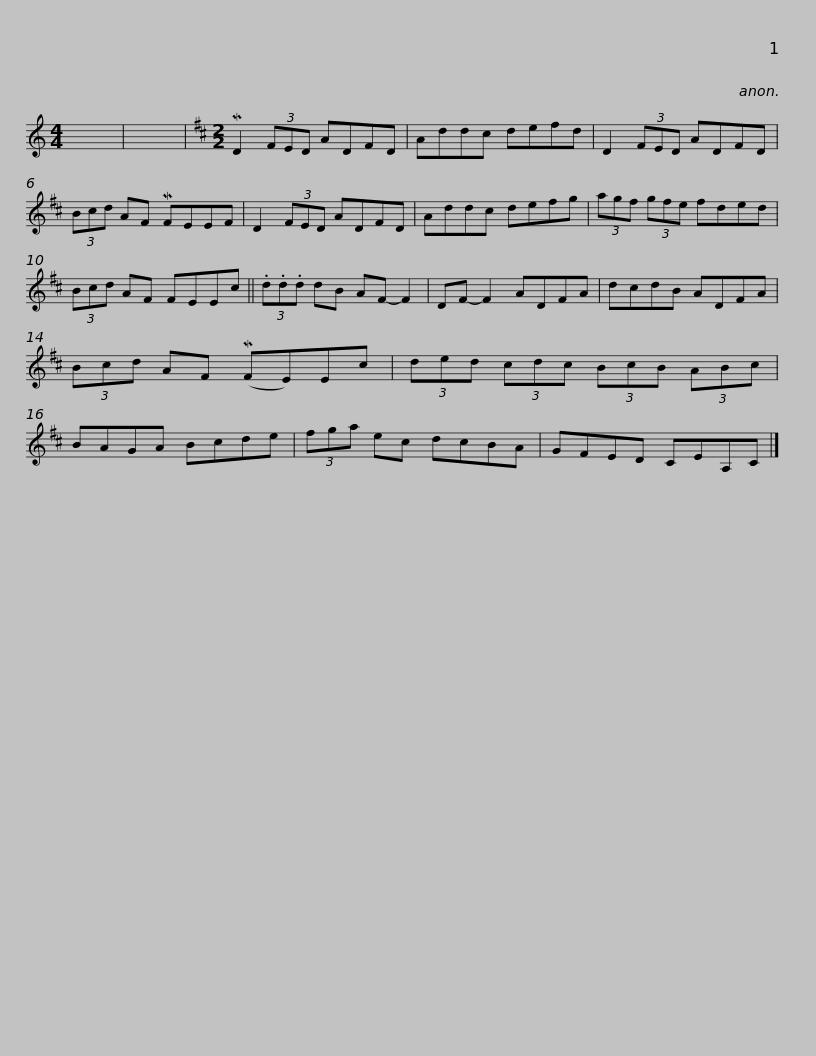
X:1
L:1/8
M:4/4
I:linebreak $
K:C
V:1 treble
V:1
 x8 | x8 |[K:D][M:2/2] MD2 (3FED ADFD | Addc defd | D2 (3FED ADFD | %5
 (3Bcd AF MFEEF | D2 (3FED ADFD |$ Addc defg | (3agf (3gfe fded | (3Bcd AF FEEc || %10
 (3.d.d.d dB AF- F2 | DF- F2 ADFA |$ dcdB ADFA | (3Bcd AF (MFE)Ec | (3ded (3cdc (3BcB (3ABc | %15
 BAGA Bcde | (3fga ec dcBA |$ GFED CEA,C |] %18
